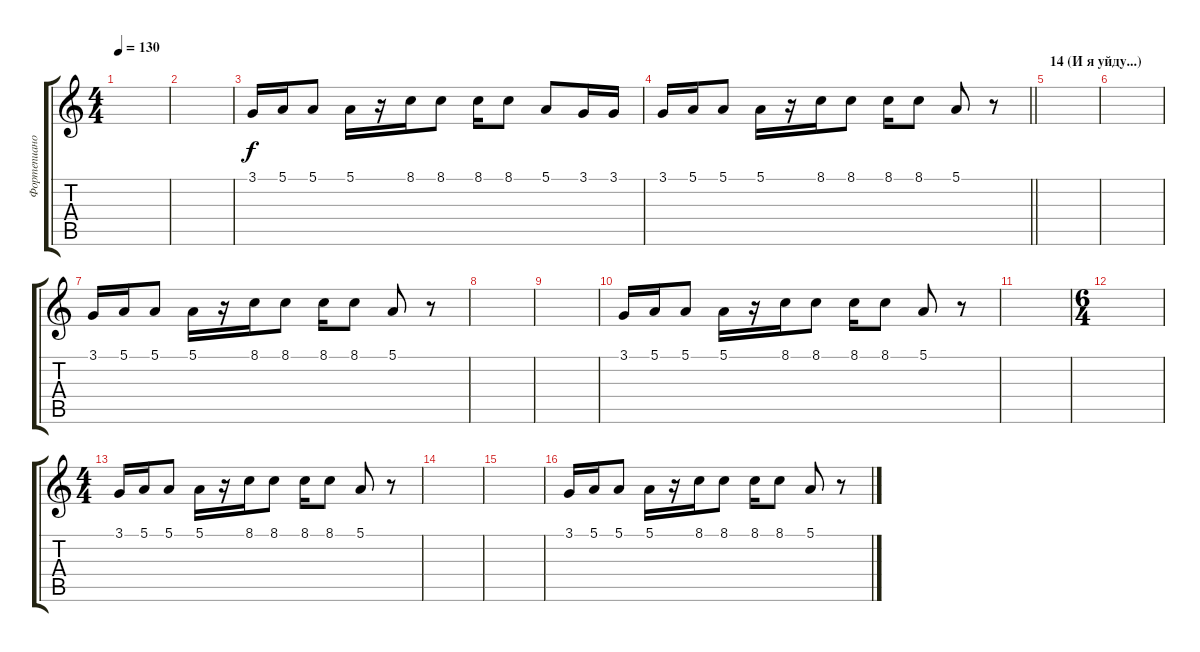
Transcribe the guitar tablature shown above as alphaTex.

\track ("Фортепиано 2" "Фортепиано") {instrument electricgrandpiano}
\staff {score tabs}
\tuning (E4 B3 G3 D3 A2 E2) {hide}
\ts (4 4)
\tempo 130
\clef g2
\ks c
|
|
3.1.16 5.1.16 5.1.8 5.1.16 r.16 8.1.16 8.1.8 8.1.16 8.1.8 5.1.8 3.1.16 3.1.16 |
\barLineRight lightlight
3.1.16 5.1.16 5.1.8 5.1.16 r.16 8.1.16 8.1.8 8.1.16 8.1.8 5.1.8 r.8 |
\section ("" "14 (И я уйду...)")
|
|
3.1.16 5.1.16 5.1.8 5.1.16 r.16 8.1.16 8.1.8 8.1.16 8.1.8 5.1.8 r.8 |
|
|
3.1.16 5.1.16 5.1.8 5.1.16 r.16 8.1.16 8.1.8 8.1.16 8.1.8 5.1.8 r.8 |
|
\ts (6 4)
|
\ts (4 4)
3.1.16 5.1.16 5.1.8 5.1.16 r.16 8.1.16 8.1.8 8.1.16 8.1.8 5.1.8 r.8 |
|
|
3.1.16 5.1.16 5.1.8 5.1.16 r.16 8.1.16 8.1.8 8.1.16 8.1.8 5.1.8 r.8
